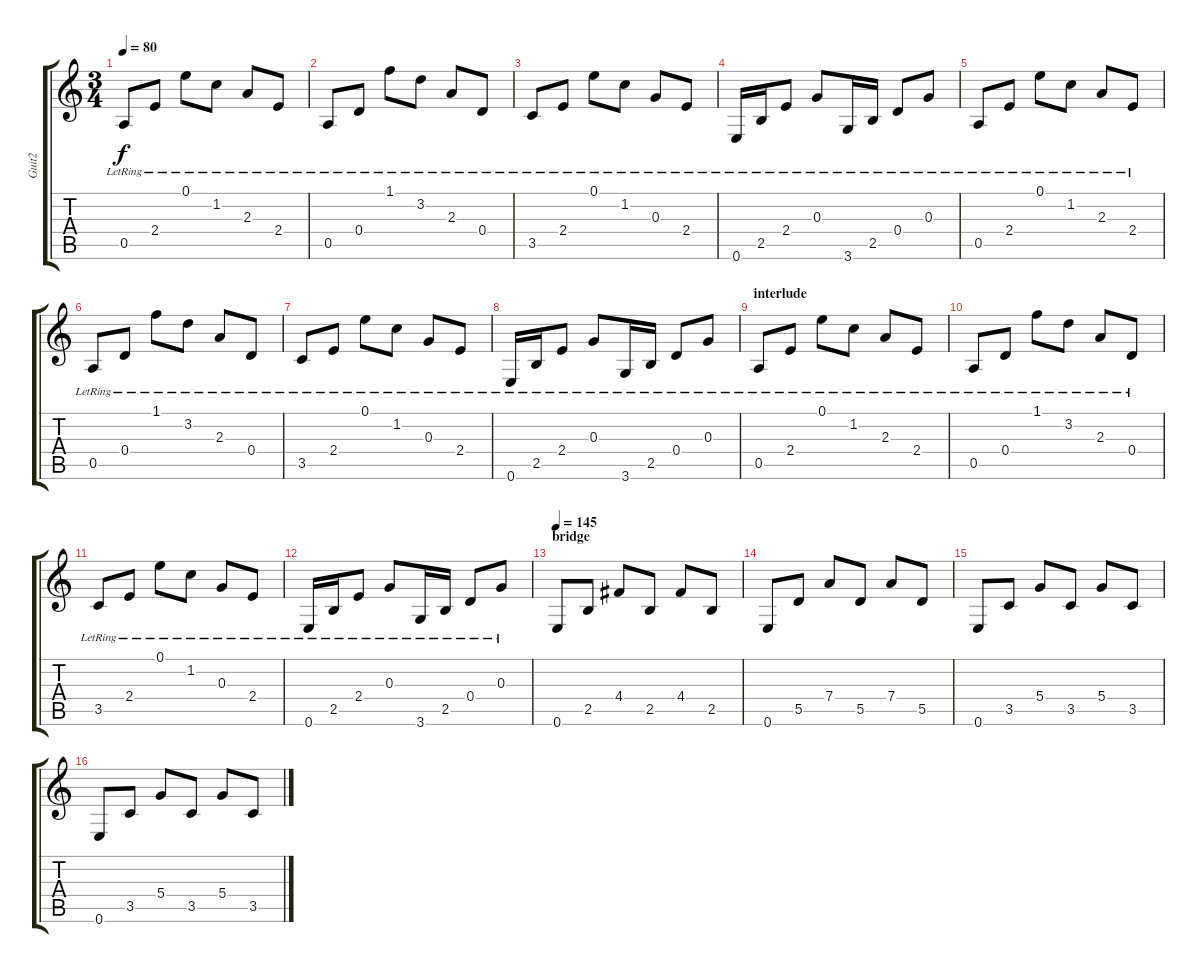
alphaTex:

\track ("Guit2" "Guit2") {instrument overdrivenguitar}
\staff {score tabs}
\tuning (E4 B3 G3 D3 A2 E2) {hide}
\ts (3 4)
\tempo 80
\clef g2
\ks c
0.5{lr}.8{dy f volume 11 instrument electricguitarclean} 2.4{lr}.8 0.1{lr}.8 1.2{lr}.8 2.3{lr}.8 2.4{lr}.8 |
0.5{lr}.8 0.4{lr}.8 1.1{lr}.8 3.2{lr}.8 2.3{lr}.8 0.4{lr}.8 |
3.5{lr}.8 2.4{lr}.8 0.1{lr}.8 1.2{lr}.8 0.3{lr}.8 2.4{lr}.8 |
0.6{lr}.16 2.5{lr}.16 2.4{lr}.8 0.3{lr}.8 3.6{lr}.16 2.5{lr}.16 0.4{lr}.8 0.3{lr}.8 |
0.5{lr}.8{volume 11 instrument electricguitarclean} 2.4{lr}.8 0.1{lr}.8 1.2{lr}.8 2.3{lr}.8 2.4{lr}.8 |
0.5{lr}.8 0.4{lr}.8 1.1{lr}.8 3.2{lr}.8 2.3{lr}.8 0.4{lr}.8 |
3.5{lr}.8 2.4{lr}.8 0.1{lr}.8 1.2{lr}.8 0.3{lr}.8 2.4{lr}.8 |
0.6{lr}.16 2.5{lr}.16 2.4{lr}.8 0.3{lr}.8 3.6{lr}.16 2.5{lr}.16 0.4{lr}.8 0.3{lr}.8 |
\section ("" "interlude")
0.5{lr}.8{volume 11 instrument electricguitarclean} 2.4{lr}.8 0.1{lr}.8 1.2{lr}.8 2.3{lr}.8 2.4{lr}.8 |
0.5{lr}.8 0.4{lr}.8 1.1{lr}.8 3.2{lr}.8 2.3{lr}.8 0.4{lr}.8 |
3.5{lr}.8 2.4{lr}.8 0.1{lr}.8 1.2{lr}.8 0.3{lr}.8 2.4{lr}.8 |
0.6{lr}.16 2.5{lr}.16 2.4{lr}.8 0.3{lr}.8 3.6{lr}.16 2.5{lr}.16 0.4{lr}.8 0.3{lr}.8 |
\section ("" "bridge")
\tempo 145
0.6.8 2.5.8 4.4.8 2.5.8 4.4.8 2.5.8 |
0.6.8 5.5.8 7.4.8 5.5.8 7.4.8 5.5.8 |
0.6.8 3.5.8 5.4.8 3.5.8 5.4.8 3.5.8 |
0.6.8 3.5.8 5.4.8 3.5.8 5.4.8 3.5.8
